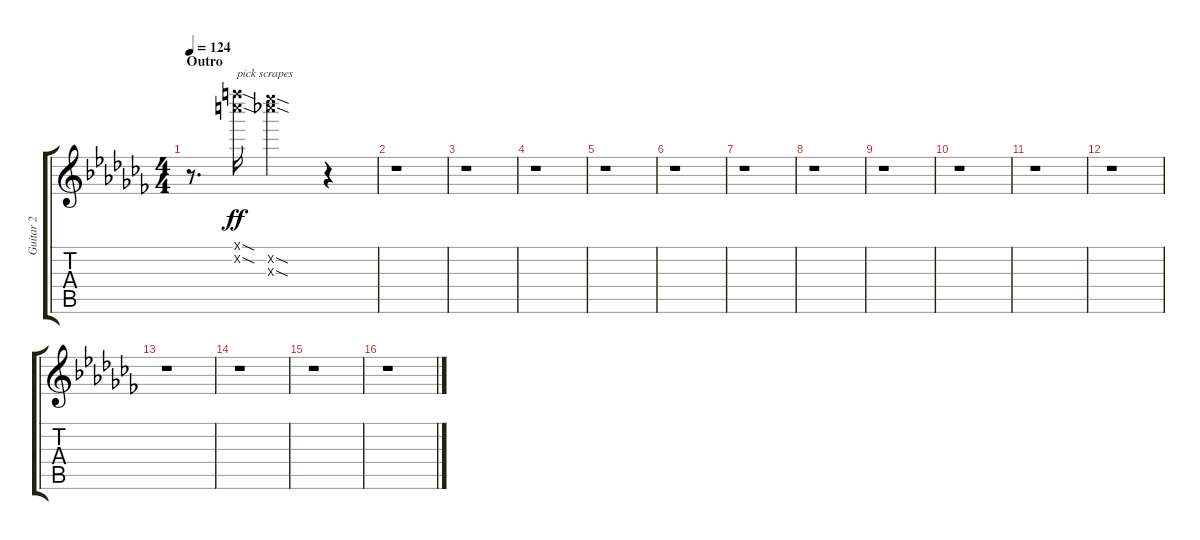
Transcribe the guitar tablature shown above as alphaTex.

\track ("Guitar 2" "Guitar 2") {instrument distortionguitar}
\staff {score tabs}
\tuning (Eb4 Bb3 Gb3 Db3 Ab2 Db2) {hide}
\ts (4 4)
\section ("" "Outro")
\tempo 124
\clef g2
\ks cb
r.8{d dy ff} (26.1{sod x} 26.2{sod x}).16{txt "pick scrapes"} (29.2{sod x} 29.3{sod x}).2 r.4 |
r.1 |
r.1 |
r.1 |
r.1 |
r.1 |
r.1 |
r.1 |
r.1 |
r.1 |
r.1 |
r.1 |
r.1 |
r.1 |
r.1 |
r.1
